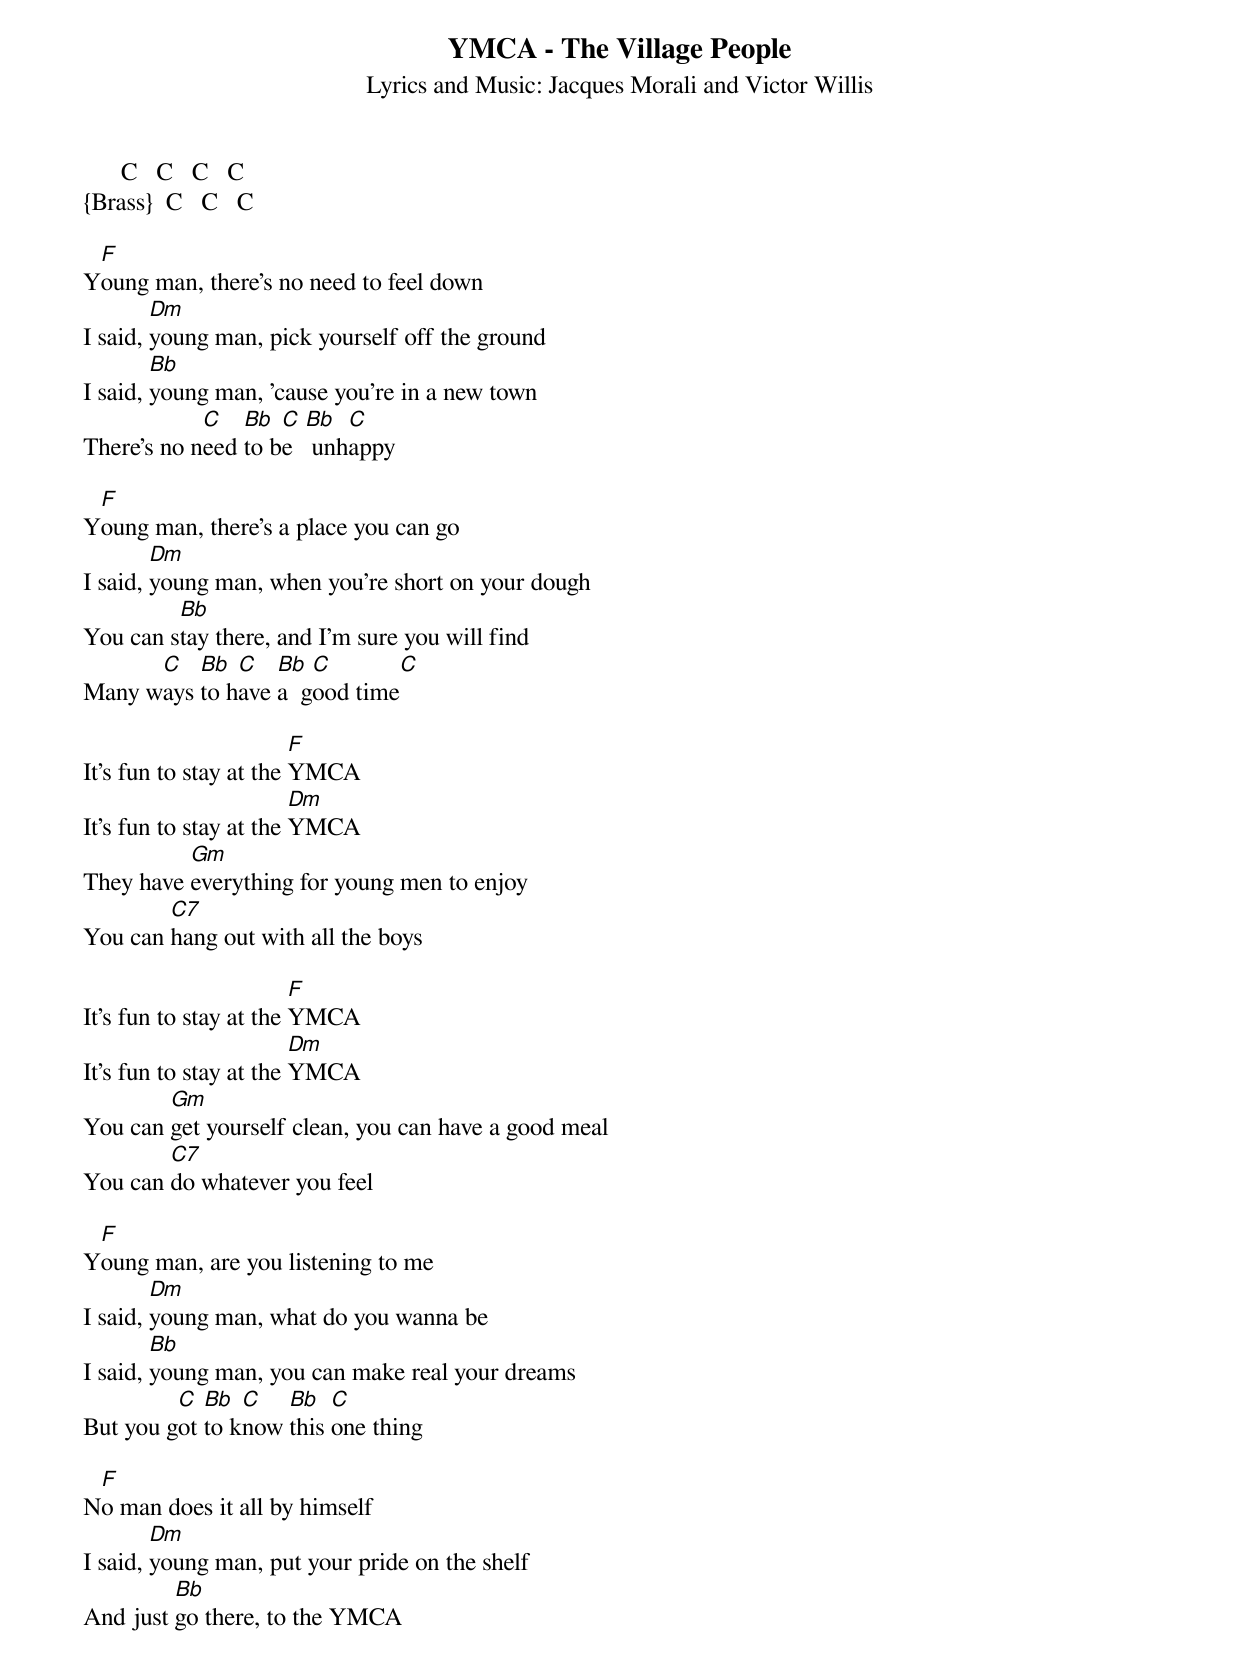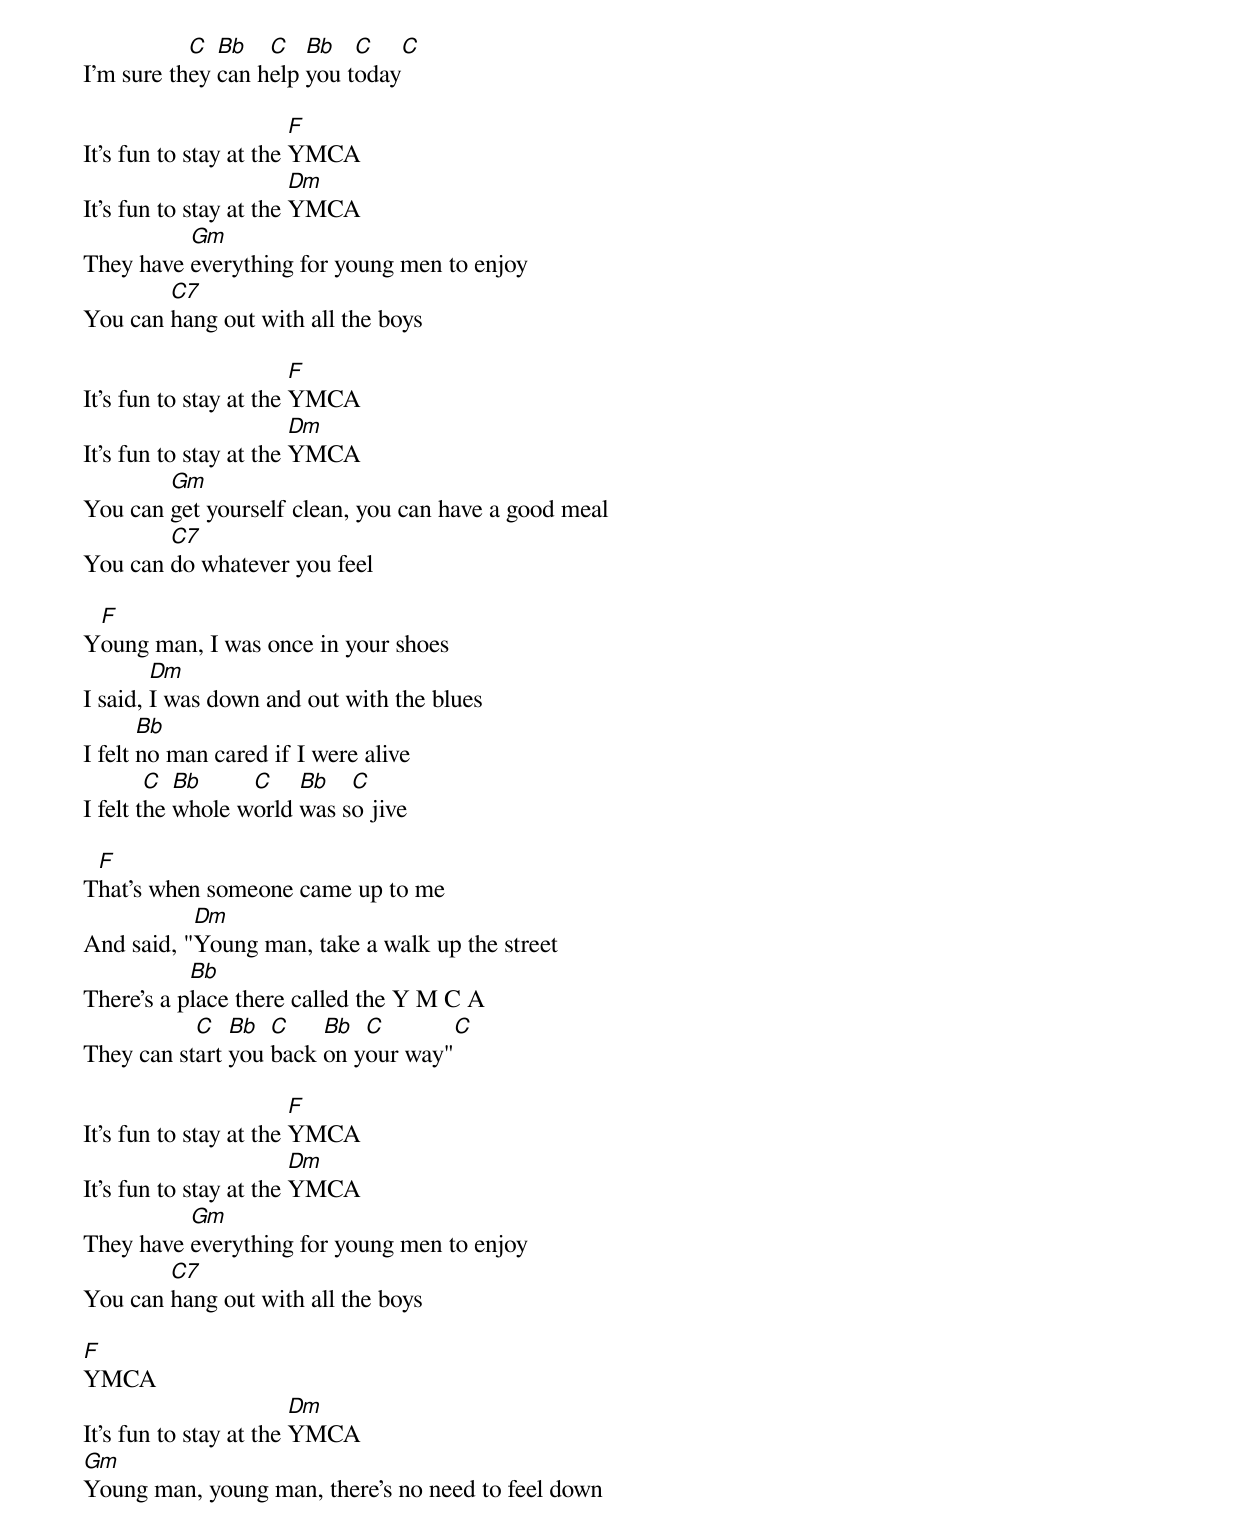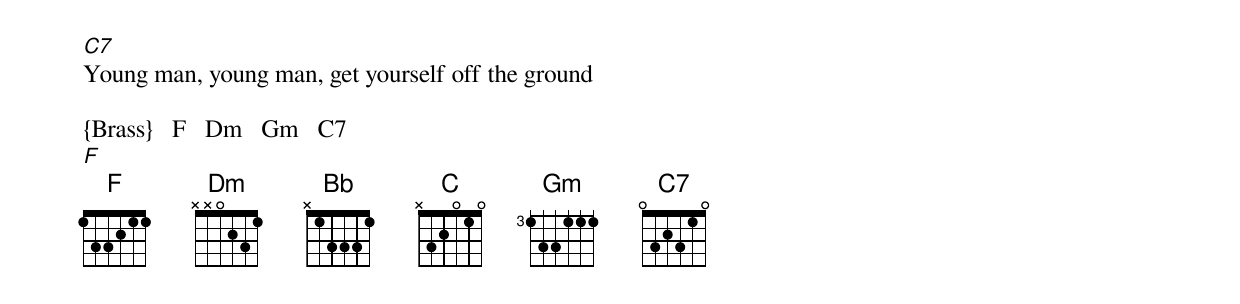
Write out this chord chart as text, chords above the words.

YMCA - The Village People
Lyrics and Music: Jacques Morali and Victor Willis

      C   C   C   C
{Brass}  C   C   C

 F
Young man, there's no need to feel down
        Dm
I said, young man, pick yourself off the ground
        Bb
I said, young man, 'cause you're in a new town
            C   Bb  C  Bb  C
There's no need to be   unhappy

 F
Young man, there's a place you can go
        Dm
I said, young man, when you're short on your dough
         Bb
You can stay there, and I'm sure you will find
      C   Bb  C   Bb  C         C
Many ways to have a  good time

                        F
It's fun to stay at the YMCA
                        Dm
It's fun to stay at the YMCA
          Gm
They have everything for young men to enjoy
        C7
You can hang out with all the boys

                        F
It's fun to stay at the YMCA
                        Dm
It's fun to stay at the YMCA
        Gm
You can get yourself clean, you can have a good meal
        C7
You can do whatever you feel

 F
Young man, are you listening to me
        Dm
I said, young man, what do you wanna be
        Bb
I said, young man, you can make real your dreams
         C  Bb  C   Bb   C
But you got to know this one thing

 F
No man does it all by himself
        Dm
I said, young man, put your pride on the shelf
         Bb
And just go there, to the YMCA
           C  Bb   C   Bb   C       C
I'm sure they can help you today

                        F
It's fun to stay at the YMCA
                        Dm
It's fun to stay at the YMCA
          Gm
They have everything for young men to enjoy
        C7
You can hang out with all the boys

                        F
It's fun to stay at the YMCA
                        Dm
It's fun to stay at the YMCA
        Gm
You can get yourself clean, you can have a good meal
        C7
You can do whatever you feel

 F
Young man, I was once in your shoes
        Dm
I said, I was down and out with the blues
       Bb
I felt no man cared if I were alive
        C  Bb     C    Bb   C
I felt the whole world was so jive

 F
That's when someone came up to me
           Dm
And said, "Young man, take a walk up the street
           Bb
There's a place there called the Y M C A
           C   Bb  C    Bb  C         C
They can start you back on your way"

                        F
It's fun to stay at the YMCA
                        Dm
It's fun to stay at the YMCA
          Gm
They have everything for young men to enjoy
        C7
You can hang out with all the boys

F
YMCA
                        Dm
It's fun to stay at the YMCA
Gm
Young man, young man, there's no need to feel down
C7
Young man, young man, get yourself off the ground

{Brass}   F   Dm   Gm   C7
F
